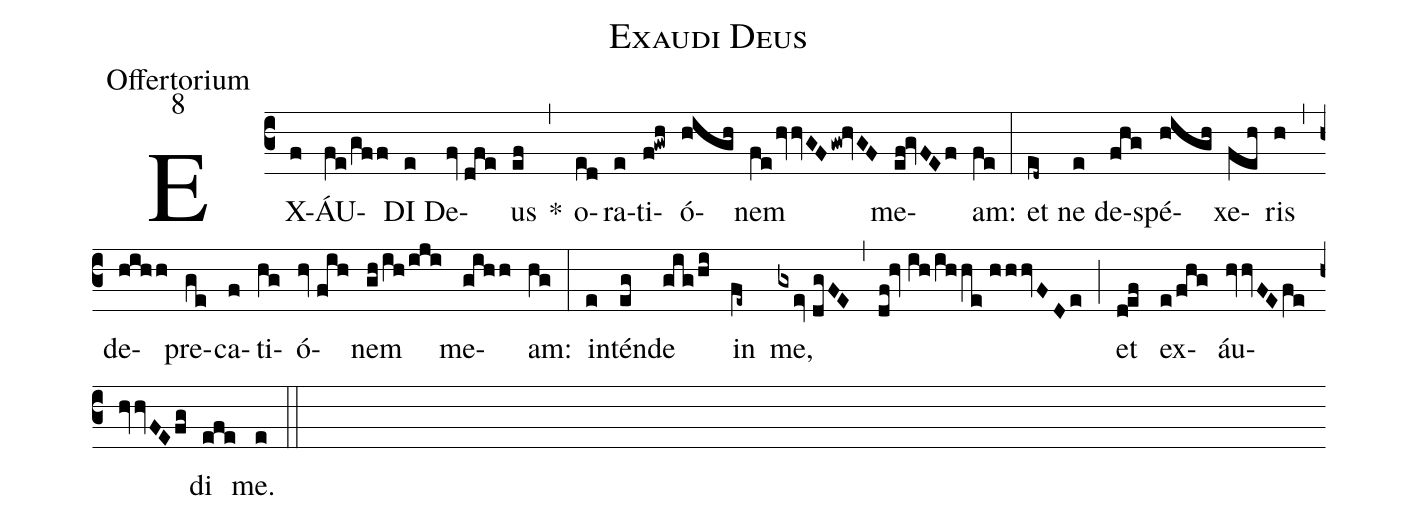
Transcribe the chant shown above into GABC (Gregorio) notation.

name:Exaudi Deus;
office-part:Offertorium;
mode:8;
%%
(c3) EX(f)ÁU(fe/gff)DI(e) De(fv//dfe)us(ef) *(,) o(ed)ra(e)ti(f!gwh)ó(high)nem(fehvvGFgw!hvGF) me(ef!gvFEf)am:(fe) (:) et(ed~) ne(e) de(fhg)spé(high)xe(feh)ris(h) (,) de(hihh)pre(ge)ca(f)ti(hg)ó(hv//fih)nem(gh/ih/iji) me(gihh)am:(hg) (:) in(e)tén(eg)de(gig/hi) in(fe~) me,(gxev//dgFE) (,) (df!hv//ih/ihhe//hhhvFDe) (;) et(d!ef) ex(e/fhg)áu(hvvFEfehvvFEfg)di(efe) me.(e) (::)
